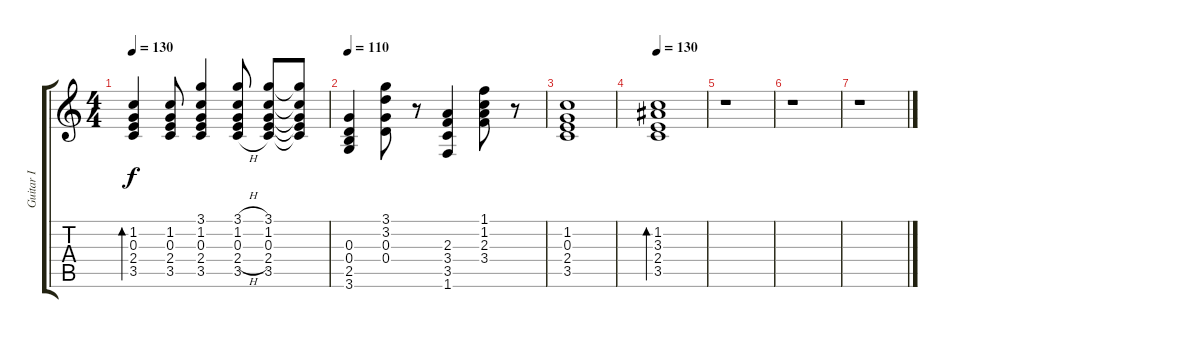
\track ("Guitar I" "Guitar I") {instrument electricguitarjazz}
\staff {score tabs}
\tuning (E4 B3 G3 D3 A2 E2) {hide}
\ts (4 4)
\tempo 130
\clef g2
\ks c
(1.2 0.3 2.4 3.5).4{bd 120 dy f} (1.2 0.3 2.4 3.5).8 (3.1 1.2 0.3 2.4 3.5).4 (3.1{h} 1.2{h} 0.3{h} 2.4{h} 3.5{h}).8 (3.1 1.2 0.3 2.4 3.5).8 (3.1{t} 1.2{t} 0.3{t} 2.4{t} 3.5{t}).8 |
\tempo 110
(0.3 0.4 2.5 3.6).4 (3.1 3.2 0.3 0.4).8 r.8 (2.3 3.4 3.5 1.6).4 (1.1 1.2 2.3 3.4).8 r.8 |
(1.2 0.3 2.4 3.5).1 |
\tempo 130
(1.2 3.3 2.4 3.5).1{bd 480} |
r.1 |
r.1 |
r.1
